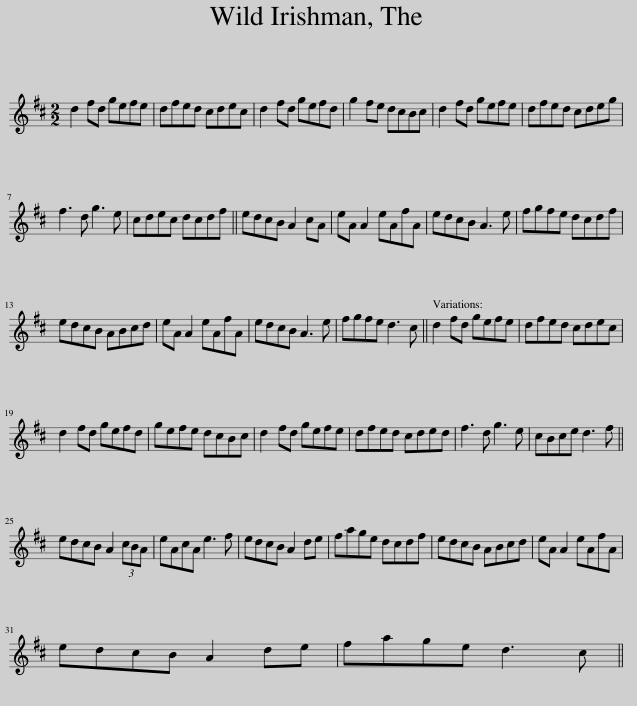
X:1
L:1/8
M:2/2
I:linebreak $
K:D
V:1 treble
V:1
 d2 fd gefe | dfed cdec | d2 fd gefd | g2 fe dcBc | d2 fd gefe | %5
 dfed cdeg |$ f3 d g3 e | cdec dcdf || edcB A2 cA | eA A2 eAfA | %10
 edcB A3 e | fgfe dcdf |$ edcB ABcd | eA A2 eAfA | edcB A3 e | %15
 fgfe d3 c || d2 fd gefe | dfed cdec |$ d2 fd gefd | gefe dcBc | %20
 d2 fd gefe | dfed cded | f3 d g3 e | cBce d3 f ||$ edcB A2 (3cBA | %25
 eAcA e3 f | edcB A2 de | fage dcdf | edcB ABcd | eA A2 eAfA |$ %30
 edcB A2 de | fage d3 c || %32
